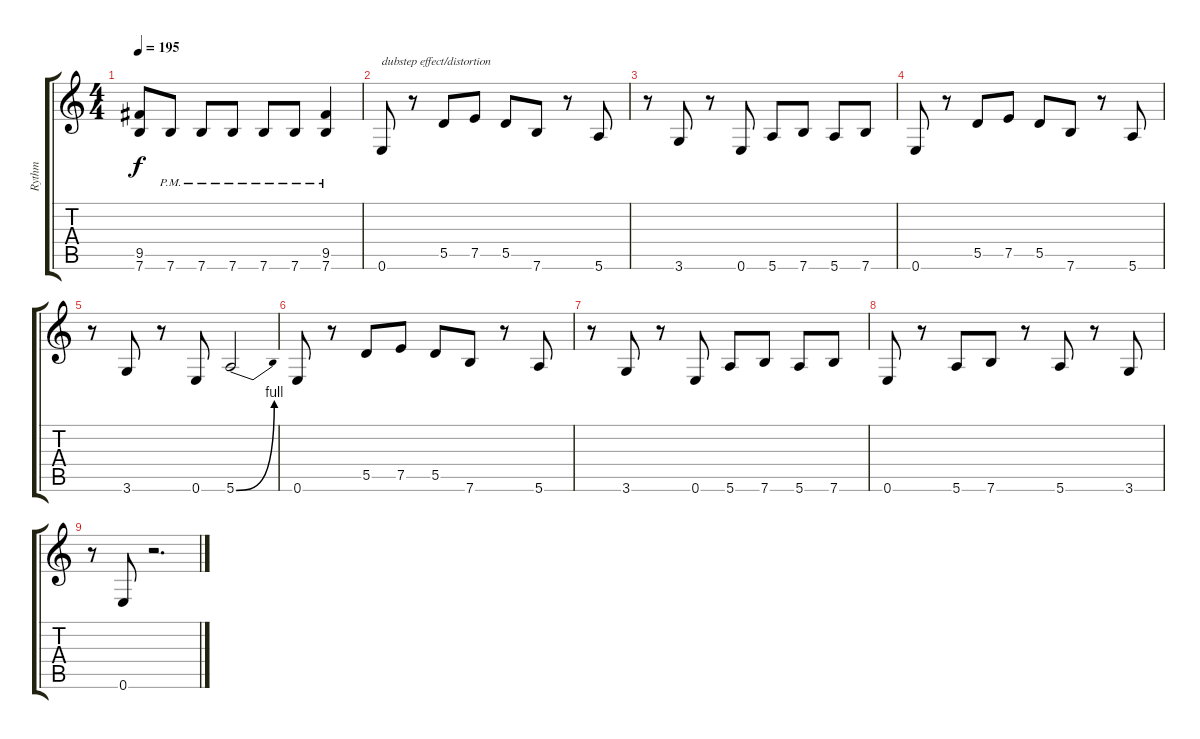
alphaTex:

\track ("Rythm" "Rythm") {instrument overdrivenguitar}
\staff {score tabs}
\tuning (E4 B3 G3 D3 A2 E2) {hide}
\ts (4 4)
\tempo 195
\clef g2
\ks c
(9.5{t} 7.6{t}).8{dy f} 7.6{pm}.8 7.6{pm}.8 7.6{pm}.8 7.6{pm}.8 7.6{pm}.8 (9.5 7.6{pm}).4 |
0.6.8{txt "dubstep effect/distortion"} r.8 5.5.8 7.5.8 5.5.8 7.6.8 r.8 5.6.8 |
r.8 3.6.8 r.8 0.6.8 5.6.8 7.6.8 5.6.8 7.6.8 |
0.6.8 r.8 5.5.8 7.5.8 5.5.8 7.6.8 r.8 5.6.8 |
r.8 3.6.8 r.8 0.6.8 5.6{be (bend 0 0 60 4)}.2 |
0.6.8 r.8 5.5.8 7.5.8 5.5.8 7.6.8 r.8 5.6.8 |
r.8 3.6.8 r.8 0.6.8 5.6.8 7.6.8 5.6.8 7.6.8 |
0.6.8 r.8 5.6.8 7.6.8 r.8 5.6.8 r.8 3.6.8 |
r.8 0.6.8 r.2{d}
